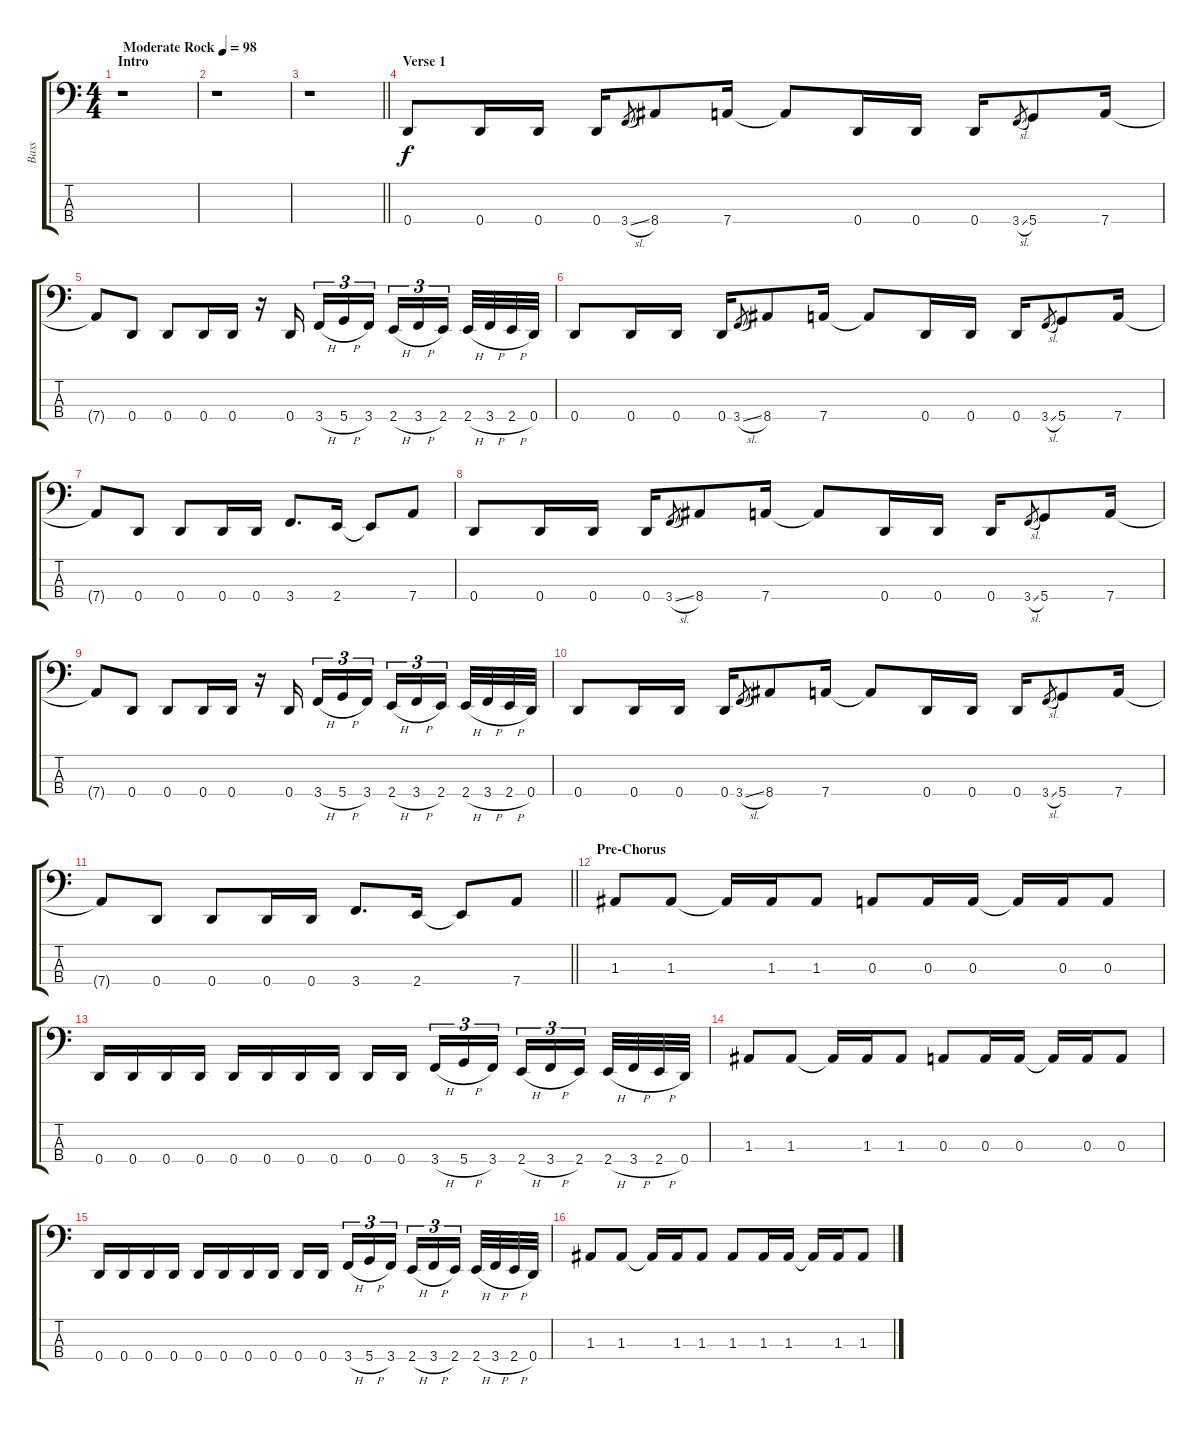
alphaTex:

\track ("Bass" "Bass") {instrument electricbasspick}
\staff {score tabs}
\tuning (G2 D2 A1 D1) {hide}
\ts (4 4)
\section ("" "Intro")
\tempo (98 "Moderate Rock")
\clef f4
\ks c
r.1{dy f instrument electricbasspick} |
r.1 |
\barLineRight lightlight
r.1 |
\section ("" "Verse 1")
0.4.8 0.4.16 0.4.16 0.4.16 3.4{sl}.8{gr} 8.4.8 7.4.16 7.4{t}.8 0.4.16 0.4.16 0.4.16 3.4{sl}.8{gr} 5.4.8 7.4.16 |
7.4{t}.8 0.4.8 0.4.8 0.4.16 0.4.16 r.16 0.4.16{beam splitsecondary} 3.4{h}.16{tu (3 2)} 5.4{h}.16{tu (3 2)} 3.4.16{tu (3 2)} 2.4{h}.16{tu (3 2)} 3.4{h}.16{tu (3 2)} 2.4.16{tu (3 2) beam splitsecondary} 2.4{h}.32 3.4{h}.32 2.4{h}.32 0.4.32 |
0.4.8 0.4.16 0.4.16 0.4.16 3.4{sl}.8{gr} 8.4.8 7.4.16 7.4{t}.8 0.4.16 0.4.16 0.4.16 3.4{sl}.8{gr} 5.4.8 7.4.16 |
7.4{t}.8 0.4.8 0.4.8 0.4.16 0.4.16 3.4.8{d} 2.4.16 2.4{t}.8 7.4.8 |
0.4.8 0.4.16 0.4.16 0.4.16 3.4{sl}.8{gr} 8.4.8 7.4.16 7.4{t}.8 0.4.16 0.4.16 0.4.16 3.4{sl}.8{gr} 5.4.8 7.4.16 |
7.4{t}.8 0.4.8 0.4.8 0.4.16 0.4.16 r.16 0.4.16{beam splitsecondary} 3.4{h}.16{tu (3 2)} 5.4{h}.16{tu (3 2)} 3.4.16{tu (3 2)} 2.4{h}.16{tu (3 2)} 3.4{h}.16{tu (3 2)} 2.4.16{tu (3 2) beam splitsecondary} 2.4{h}.32 3.4{h}.32 2.4{h}.32 0.4.32 |
0.4.8 0.4.16 0.4.16 0.4.16 3.4{sl}.8{gr} 8.4.8 7.4.16 7.4{t}.8 0.4.16 0.4.16 0.4.16 3.4{sl}.8{gr} 5.4.8 7.4.16 |
\barLineRight lightlight
7.4{t}.8 0.4.8 0.4.8 0.4.16 0.4.16 3.4.8{d} 2.4.16 2.4{t}.8 7.4.8 |
\section ("" "Pre-Chorus")
1.3.8 1.3.8 1.3{t}.16 1.3.16 1.3.8 0.3.8 0.3.16 0.3.16 0.3{t}.16 0.3.16 0.3.8 |
0.4.16 0.4.16 0.4.16 0.4.16 0.4.16 0.4.16 0.4.16 0.4.16 0.4.16 0.4.16{beam splitsecondary} 3.4{h}.16{tu (3 2)} 5.4{h}.16{tu (3 2)} 3.4.16{tu (3 2)} 2.4{h}.16{tu (3 2)} 3.4{h}.16{tu (3 2)} 2.4.16{tu (3 2) beam splitsecondary} 2.4{h}.32 3.4{h}.32 2.4{h}.32 0.4.32 |
1.3.8 1.3.8 1.3{t}.16 1.3.16 1.3.8 0.3.8 0.3.16 0.3.16 0.3{t}.16 0.3.16 0.3.8 |
0.4.16 0.4.16 0.4.16 0.4.16 0.4.16 0.4.16 0.4.16 0.4.16 0.4.16 0.4.16{beam splitsecondary} 3.4{h}.16{tu (3 2)} 5.4{h}.16{tu (3 2)} 3.4.16{tu (3 2)} 2.4{h}.16{tu (3 2)} 3.4{h}.16{tu (3 2)} 2.4.16{tu (3 2) beam splitsecondary} 2.4{h}.32 3.4{h}.32 2.4{h}.32 0.4.32 |
1.3.8 1.3.8 1.3{t}.16 1.3.16 1.3.8 1.3.8 1.3.16 1.3.16 1.3{t}.16 1.3.16 1.3.8
